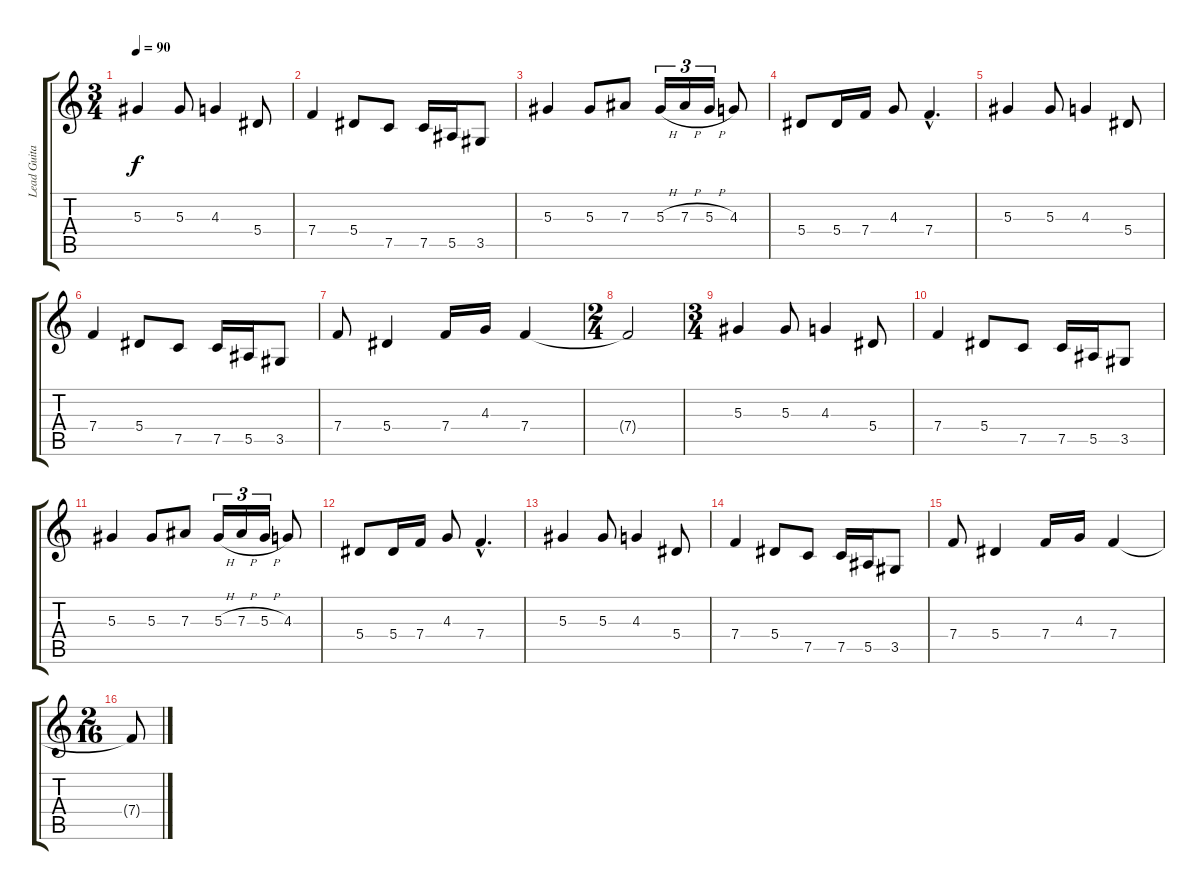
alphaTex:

\track ("Lead Guitar 2" "Lead Guita") {instrument distortionguitar}
\staff {score tabs}
\tuning (C4 G3 Eb3 Bb2 F2 C2) {hide}
\ts (3 4)
\tempo 90
\clef g2
\ks c
5.3.4{dy f} 5.3.8 4.3.4 5.4.8 |
7.4.4 5.4.8 7.5.8 7.5.16 5.5.16 3.5.8 |
5.3.4 5.3.8 7.3.8 5.3{h}.16{tu (3 2)} 7.3{h}.16{tu (3 2)} 5.3{h}.16{tu (3 2)} 4.3.8 |
5.4.8 5.4.16 7.4.16 4.3.8 7.4{hac}.4{d} |
5.3.4 5.3.8 4.3.4 5.4.8 |
7.4.4 5.4.8 7.5.8 7.5.16 5.5.16 3.5.8 |
7.4.8 5.4.4 7.4.16 4.3.16 7.4.4 |
\ts (2 4)
7.4{t}.2 |
\ts (3 4)
5.3.4{volume 12} 5.3.8 4.3.4 5.4.8 |
7.4.4 5.4.8 7.5.8 7.5.16 5.5.16 3.5.8 |
5.3.4{volume 9} 5.3.8 7.3.8 5.3{h}.16{tu (3 2)} 7.3{h}.16{tu (3 2)} 5.3{h}.16{tu (3 2)} 4.3.8 |
5.4.8 5.4.16 7.4.16 4.3.8 7.4{hac}.4{d} |
5.3.4{volume 5} 5.3.8 4.3.4 5.4.8 |
7.4.4 5.4.8 7.5.8 7.5.16 5.5.16 3.5.8 |
7.4.8{volume 0} 5.4.4 7.4.16 4.3.16 7.4.4 |
\ts (2 16)
7.4{t}.8
